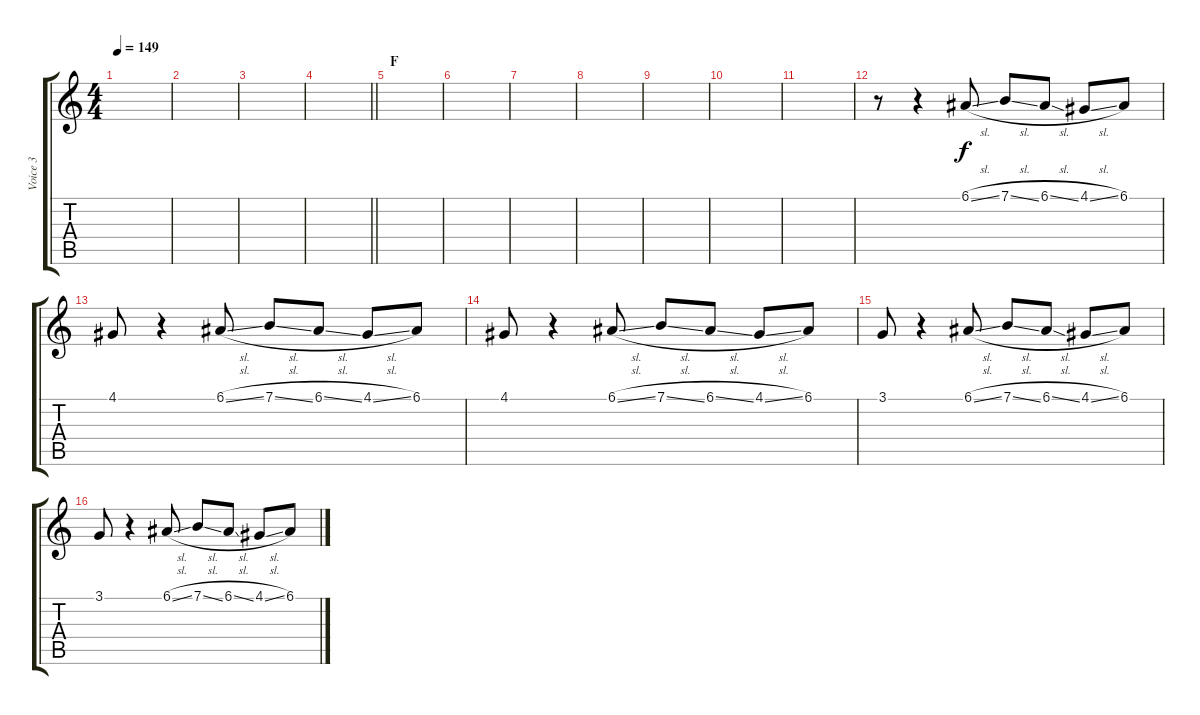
\track ("Voice 3" "Voice 3") {instrument choiraahs}
\staff {score tabs}
\tuning (E4 B3 G3 D3 A2 E2) {hide}
\ts (4 4)
\tempo 149
\clef g2
\ks c
|
|
|
\barLineRight lightlight
|
\section ("" "F")
|
|
|
|
|
|
|
r.8 r.4 6.1{sl}.8 7.1{sl}.8 6.1{sl}.8 4.1{sl}.8 6.1.8 |
4.1.8 r.4 6.1{sl}.8 7.1{sl}.8 6.1{sl}.8 4.1{sl}.8 6.1.8 |
4.1.8 r.4 6.1{sl}.8 7.1{sl}.8 6.1{sl}.8 4.1{sl}.8 6.1.8 |
3.1.8 r.4 6.1{sl}.8 7.1{sl}.8 6.1{sl}.8 4.1{sl}.8 6.1.8 |
3.1.8 r.4 6.1{sl}.8 7.1{sl}.8 6.1{sl}.8 4.1{sl}.8 6.1.8
